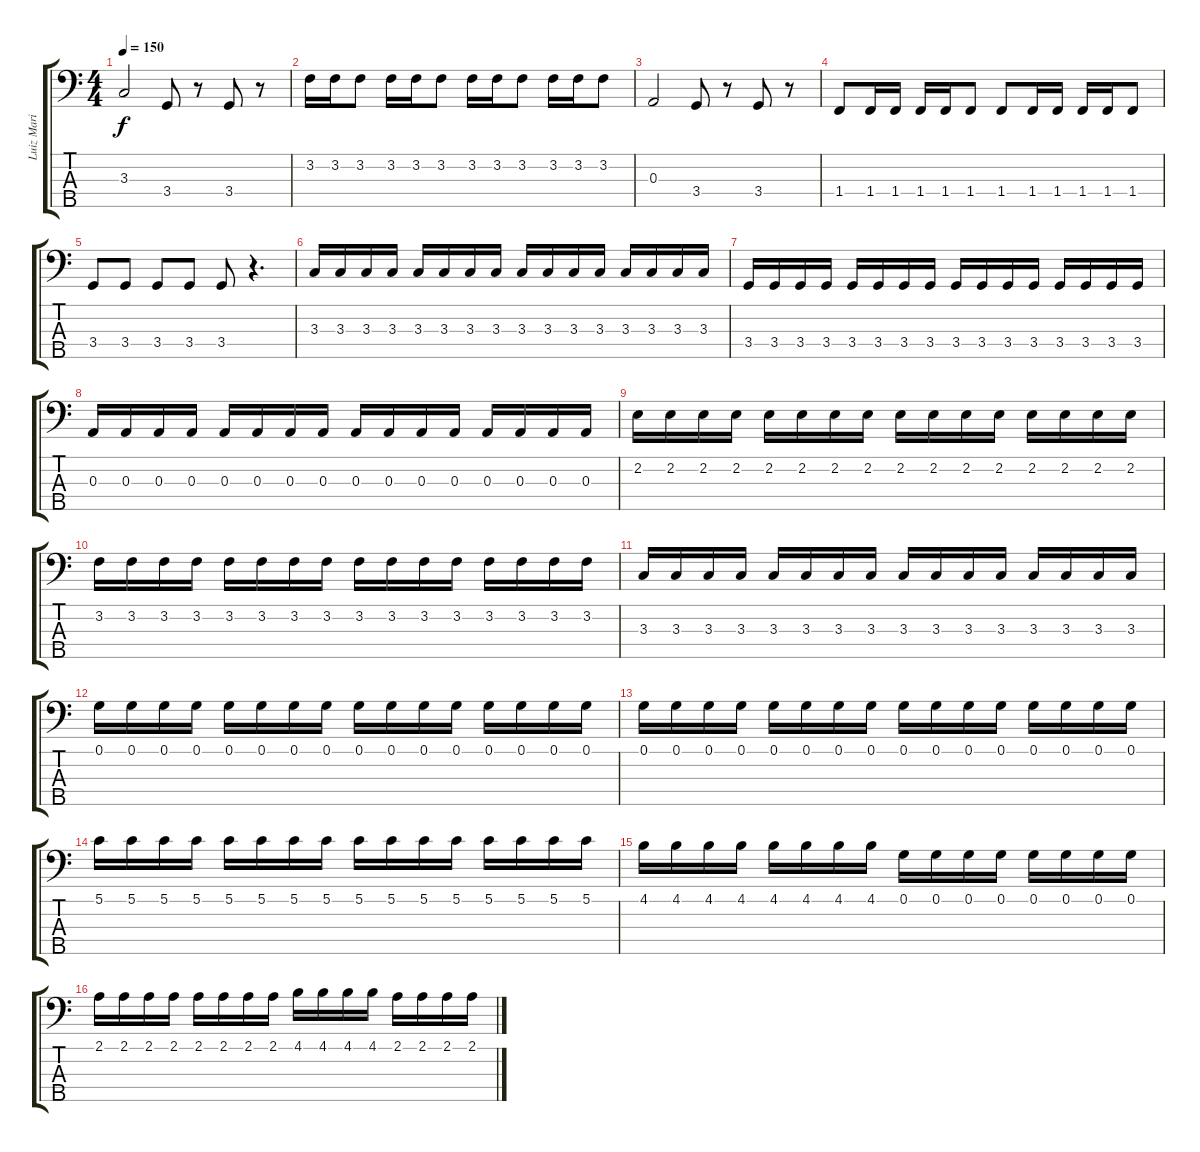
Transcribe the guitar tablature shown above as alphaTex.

\track (" Luiz Mariutti" " Luiz Mari") {instrument fretlessbass}
\staff {score tabs}
\tuning (G2 D2 A1 E1 B0) {hide}
\ts (4 4)
\tempo 150
\clef f4
\ks c
3.3.2{dy f} 3.4.8 r.8 3.4.8 r.8 |
3.2.16 3.2.16 3.2.8 3.2.16 3.2.16 3.2.8 3.2.16 3.2.16 3.2.8 3.2.16 3.2.16 3.2.8 |
0.3.2 3.4.8 r.8 3.4.8 r.8 |
1.4.8 1.4.16 1.4.16 1.4.16 1.4.16 1.4.8 1.4.8 1.4.16 1.4.16 1.4.16 1.4.16 1.4.8 |
3.4.8 3.4.8 3.4.8 3.4.8 3.4.8 r.4{d} |
3.3.16 3.3.16 3.3.16 3.3.16 3.3.16 3.3.16 3.3.16 3.3.16 3.3.16 3.3.16 3.3.16 3.3.16 3.3.16 3.3.16 3.3.16 3.3.16 |
3.4.16 3.4.16 3.4.16 3.4.16 3.4.16 3.4.16 3.4.16 3.4.16 3.4.16 3.4.16 3.4.16 3.4.16 3.4.16 3.4.16 3.4.16 3.4.16 |
0.3.16 0.3.16 0.3.16 0.3.16 0.3.16 0.3.16 0.3.16 0.3.16 0.3.16 0.3.16 0.3.16 0.3.16 0.3.16 0.3.16 0.3.16 0.3.16 |
2.2.16 2.2.16 2.2.16 2.2.16 2.2.16 2.2.16 2.2.16 2.2.16 2.2.16 2.2.16 2.2.16 2.2.16 2.2.16 2.2.16 2.2.16 2.2.16 |
3.2.16 3.2.16 3.2.16 3.2.16 3.2.16 3.2.16 3.2.16 3.2.16 3.2.16 3.2.16 3.2.16 3.2.16 3.2.16 3.2.16 3.2.16 3.2.16 |
3.3.16 3.3.16 3.3.16 3.3.16 3.3.16 3.3.16 3.3.16 3.3.16 3.3.16 3.3.16 3.3.16 3.3.16 3.3.16 3.3.16 3.3.16 3.3.16 |
0.1.16 0.1.16 0.1.16 0.1.16 0.1.16 0.1.16 0.1.16 0.1.16 0.1.16 0.1.16 0.1.16 0.1.16 0.1.16 0.1.16 0.1.16 0.1.16 |
0.1.16 0.1.16 0.1.16 0.1.16 0.1.16 0.1.16 0.1.16 0.1.16 0.1.16 0.1.16 0.1.16 0.1.16 0.1.16 0.1.16 0.1.16 0.1.16 |
5.1.16 5.1.16 5.1.16 5.1.16 5.1.16 5.1.16 5.1.16 5.1.16 5.1.16 5.1.16 5.1.16 5.1.16 5.1.16 5.1.16 5.1.16 5.1.16 |
4.1.16 4.1.16 4.1.16 4.1.16 4.1.16 4.1.16 4.1.16 4.1.16 0.1.16 0.1.16 0.1.16 0.1.16 0.1.16 0.1.16 0.1.16 0.1.16 |
2.1.16 2.1.16 2.1.16 2.1.16 2.1.16 2.1.16 2.1.16 2.1.16 4.1.16 4.1.16 4.1.16 4.1.16 2.1.16 2.1.16 2.1.16 2.1.16
